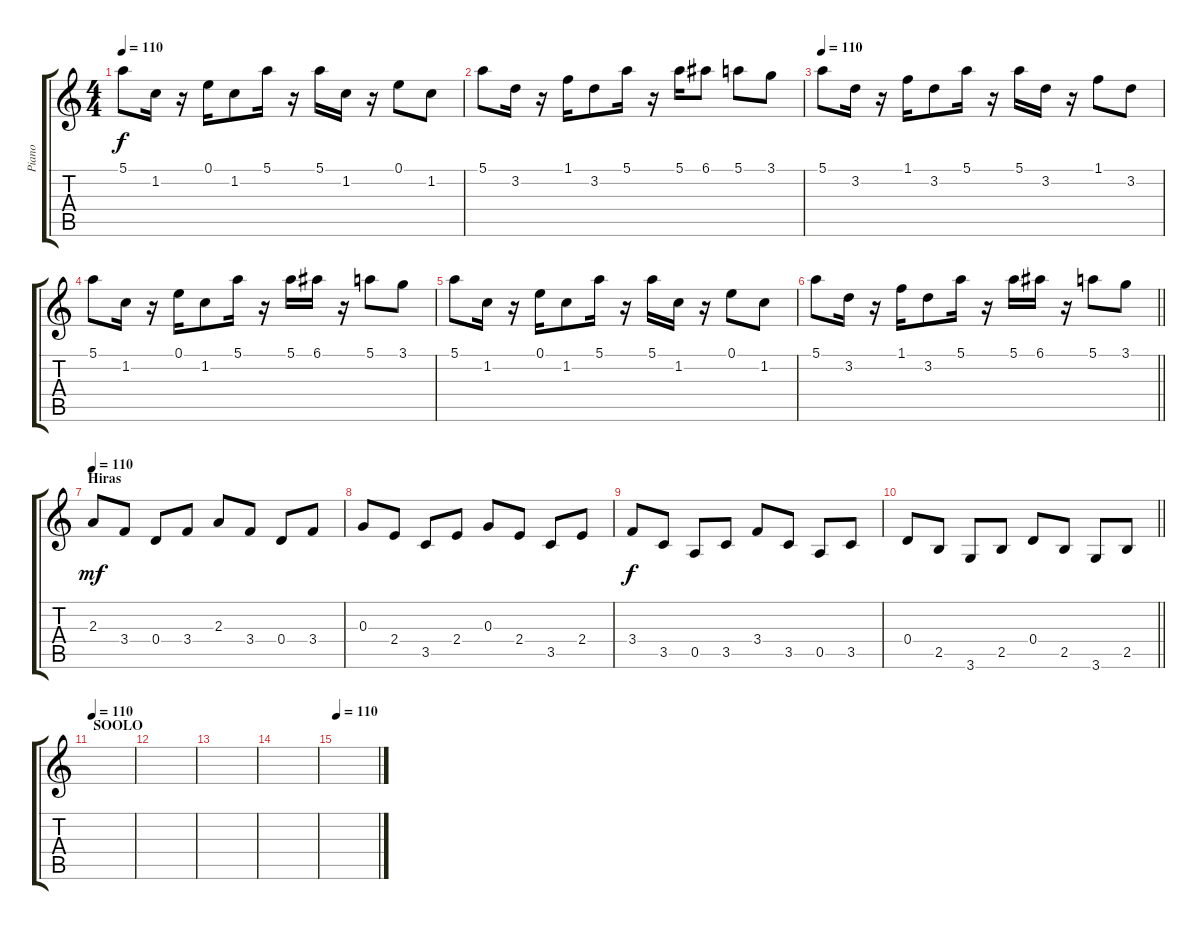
\track ("Piano" "Piano") {instrument acousticgrandpiano}
\staff {score tabs}
\tuning (E5 B4 G4 D4 A3 E3) {hide}
\ts (4 4)
\tempo 110
\clef g2
\ks c
5.1.8{dy f} 1.2.16 r.16 0.1.16 1.2.8 5.1.16 r.16 5.1.16 1.2.16 r.16 0.1.8 1.2.8 |
5.1.8 3.2.16 r.16 1.1.16 3.2.8 5.1.16 r.16 5.1.16 6.1.8 5.1.8 3.1.8 |
\tempo 110
5.1.8 3.2.16 r.16 1.1.16 3.2.8 5.1.16 r.16 5.1.16 3.2.16 r.16 1.1.8 3.2.8 |
5.1.8 1.2.16 r.16 0.1.16 1.2.8 5.1.16 r.16 5.1.16 6.1.16 r.16 5.1.8 3.1.8 |
5.1.8 1.2.16 r.16 0.1.16 1.2.8 5.1.16 r.16 5.1.16 1.2.16 r.16 0.1.8 1.2.8 |
\barLineRight lightlight
5.1.8 3.2.16 r.16 1.1.16 3.2.8 5.1.16 r.16 5.1.16 6.1.16 r.16 5.1.8 3.1.8 |
\section ("" "Hiras")
\tempo 110
2.3.8{dy mf} 3.4.8 0.4.8 3.4.8 2.3.8 3.4.8 0.4.8 3.4.8 |
0.3.8 2.4.8 3.5.8 2.4.8 0.3.8 2.4.8 3.5.8 2.4.8 |
3.4.8{dy f} 3.5.8 0.5.8 3.5.8 3.4.8 3.5.8 0.5.8 3.5.8 |
\barLineRight lightlight
0.4.8 2.5.8 3.6.8 2.5.8 0.4.8 2.5.8 3.6.8 2.5.8 |
\section ("" "SOOLO")
\tempo 110
|
|
|
|
\tempo 110
